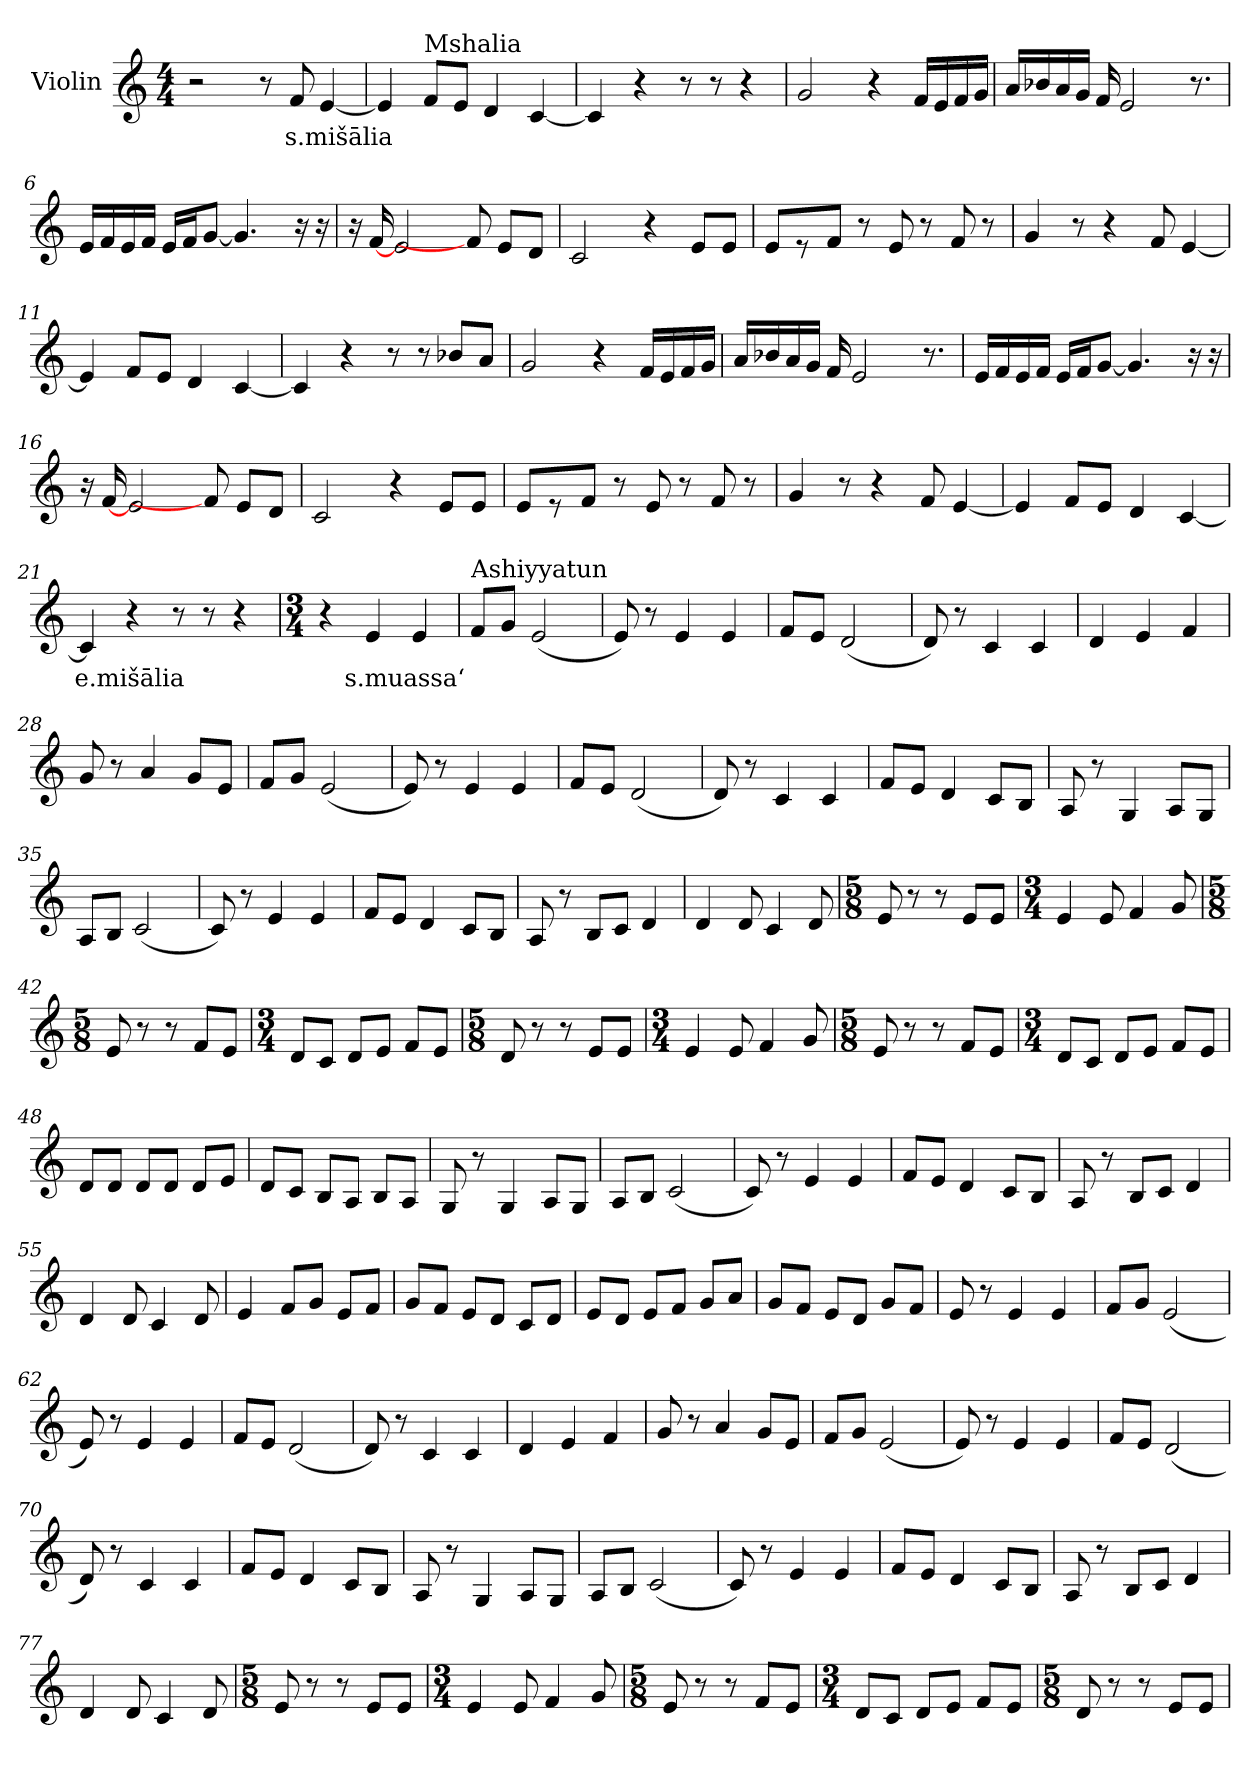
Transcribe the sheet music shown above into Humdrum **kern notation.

**kern	**text
*part1	*part1
*staff1	*staff1
*I"Violin	*
*clefG2	*
*k[]	*
*M4/4	*
*MM85	*
=1	=1
2r	.
8r	.
!	!LO:LY:b
8f/	s.mišālia
[4e/	.
=2	=2
4e/]	.
!LO:TX:a:t=Mshalia	!
8f/L	.
8e/J	.
4d/	.
[4c/	.
=3	=3
4c/]	.
4r	.
8r	.
8r	.
4r	.
=4	=4
2g/	.
4r	.
16f/LL	.
16e/	.
16f/	.
16g/JJ	.
!!LO:LB:g=z
=5	=5
16a/LL	.
16b-X/	.
16a/	.
16g/JJ	.
16f/	.
2e/	.
8.r	.
=6	=6
16e/LL	.
16f/	.
16e/	.
16f/JJ	.
16e/LL	.
16f/J	.
[8g/J	.
4.g/]	.
16r	.
16r	.
=7	=7
16r	.
[16f/	.
2e/	.
8f/]	.
8e/L	.
8d/J	.
=8	=8
2c/	.
4r	.
8e/L	.
8e/J	.
!!LO:LB:g=z
=9	=9
8e/L	.
8r	.
8f/J	.
8r	.
8e/	.
8r	.
8f/	.
8r	.
=10	=10
4g/	.
8r	.
4r	.
8f/	.
[4e/	.
=11	=11
4e/]	.
8f/L	.
8e/J	.
4d/	.
[4c/	.
=12	=12
4c/]	.
4r	.
8r	.
8r	.
8b-X/L	.
8a/J	.
=13	=13
2g/	.
4r	.
16f/LL	.
16e/	.
16f/	.
16g/JJ	.
!!LO:LB:g=z
=14	=14
16a/LL	.
16b-X/	.
16a/	.
16g/JJ	.
16f/	.
2e/	.
8.r	.
=15	=15
16e/LL	.
16f/	.
16e/	.
16f/JJ	.
16e/LL	.
16f/J	.
[8g/J	.
4.g/]	.
16r	.
16r	.
=16	=16
16r	.
[16f/	.
2e/	.
8f/]	.
8e/L	.
8d/J	.
=17	=17
2c/	.
4r	.
8e/L	.
8e/J	.
!!LO:LB:g=z
=18	=18
8e/L	.
8r	.
8f/J	.
8r	.
8e/	.
8r	.
8f/	.
8r	.
=19	=19
4g/	.
8r	.
4r	.
8f/	.
[4e/	.
=20	=20
4e/]	.
8f/L	.
8e/J	.
4d/	.
[4c/	.
=21	=21
!	!LO:LY:b
4c/]	e.mišālia
4r	.
8r	.
8r	.
4r	.
=22	=22
*M3/4	*
*MM80	*
4r	.
!	!LO:LY:b
4e/	s.muassa‘
4e/	.
!!LO:LB:g=z
=23	=23
!LO:TX:a:t=Ashiyyatun	!
8f/L	.
8g/J	.
(<2e/	.
=24	=24
8e/)	.
8r	.
4e/	.
4e/	.
=25	=25
8f/L	.
8e/J	.
(<2d/	.
=26	=26
8d/)	.
8r	.
4c/	.
4c/	.
=27	=27
4d/	.
4e/	.
4f/	.
=28	=28
8g/	.
8r	.
4a/	.
8g/L	.
8e/J	.
=29	=29
8f/L	.
8g/J	.
(<2e/	.
!!LO:LB:g=z
=30	=30
8e/)	.
8r	.
4e/	.
4e/	.
=31	=31
8f/L	.
8e/J	.
(<2d/	.
=32	=32
8d/)	.
8r	.
4c/	.
4c/	.
=33	=33
8f/L	.
8e/J	.
4d/	.
8c/L	.
8B/J	.
=34	=34
8A/	.
8r	.
4G/	.
8A/L	.
8G/J	.
=35	=35
8A/L	.
8B/J	.
(<2c/	.
=36	=36
8c/)	.
8r	.
4e/	.
4e/	.
!!LO:PB:g=z
=37	=37
8f/L	.
8e/J	.
4d/	.
8c/L	.
8B/J	.
=38	=38
8A/	.
8r	.
8B/L	.
8c/J	.
4d/	.
=39	=39
4d/	.
8d/	.
4c/	.
8d/	.
=40	=40
*M5/8	*
8e/	.
8r	.
8r	.
8e/L	.
8e/J	.
=41	=41
*M3/4	*
4e/	.
8e/	.
4f/	.
8g/	.
=42	=42
*M5/8	*
8e/	.
8r	.
8r	.
8f/L	.
8e/J	.
!!LO:PB:g=z
=43	=43
*M3/4	*
8d/L	.
8c/J	.
8d/L	.
8e/J	.
8f/L	.
8e/J	.
=44	=44
*M5/8	*
8d/	.
8r	.
8r	.
8e/L	.
8e/J	.
=45	=45
*M3/4	*
4e/	.
8e/	.
4f/	.
8g/	.
=46	=46
*M5/8	*
8e/	.
8r	.
8r	.
8f/L	.
8e/J	.
=47	=47
*M3/4	*
8d/L	.
8c/J	.
8d/L	.
8e/J	.
8f/L	.
8e/J	.
!!LO:LB:g=z
=48	=48
8d/L	.
8d/J	.
8d/L	.
8d/J	.
8d/L	.
8e/J	.
=49	=49
8d/L	.
8c/J	.
8B/L	.
8A/J	.
8B/L	.
8A/J	.
=50	=50
8G/	.
8r	.
4G/	.
8A/L	.
8G/J	.
=51	=51
8A/L	.
8B/J	.
(<2c/	.
=52	=52
8c/)	.
8r	.
4e/	.
4e/	.
=53	=53
8f/L	.
8e/J	.
4d/	.
8c/L	.
8B/J	.
!!LO:LB:g=z
=54	=54
8A/	.
8r	.
8B/L	.
8c/J	.
4d/	.
=55	=55
4d/	.
8d/	.
4c/	.
8d/	.
=56	=56
4e/	.
8f/L	.
8g/J	.
8e/L	.
8f/J	.
=57	=57
8g/L	.
8f/J	.
8e/L	.
8d/J	.
8c/L	.
8d/J	.
=58	=58
8e/L	.
8d/J	.
8e/L	.
8f/J	.
8g/L	.
8a/J	.
=59	=59
8g/L	.
8f/J	.
8e/L	.
8d/J	.
8g/L	.
8f/J	.
!!LO:LB:g=z
=60	=60
8e/	.
8r	.
4e/	.
4e/	.
=61	=61
8f/L	.
8g/J	.
(<2e/	.
=62	=62
8e/)	.
8r	.
4e/	.
4e/	.
=63	=63
8f/L	.
8e/J	.
(<2d/	.
=64	=64
8d/)	.
8r	.
4c/	.
4c/	.
=65	=65
4d/	.
4e/	.
4f/	.
=66	=66
8g/	.
8r	.
4a/	.
8g/L	.
8e/J	.
!!LO:LB:g=z
=67	=67
8f/L	.
8g/J	.
(<2e/	.
=68	=68
8e/)	.
8r	.
4e/	.
4e/	.
=69	=69
8f/L	.
8e/J	.
(<2d/	.
=70	=70
8d/)	.
8r	.
4c/	.
4c/	.
=71	=71
8f/L	.
8e/J	.
4d/	.
8c/L	.
8B/J	.
=72	=72
8A/	.
8r	.
4G/	.
8A/L	.
8G/J	.
=73	=73
8A/L	.
8B/J	.
(<2c/	.
!!LO:LB:g=z
=74	=74
8c/)	.
8r	.
4e/	.
4e/	.
=75	=75
8f/L	.
8e/J	.
4d/	.
8c/L	.
8B/J	.
=76	=76
8A/	.
8r	.
8B/L	.
8c/J	.
4d/	.
=77	=77
4d/	.
8d/	.
4c/	.
8d/	.
=78	=78
*M5/8	*
8e/	.
8r	.
8r	.
8e/L	.
8e/J	.
=79	=79
*M3/4	*
4e/	.
8e/	.
4f/	.
8g/	.
!!LO:LB:g=z
=80	=80
*M5/8	*
8e/	.
8r	.
8r	.
8f/L	.
8e/J	.
=81	=81
*M3/4	*
8d/L	.
8c/J	.
8d/L	.
8e/J	.
8f/L	.
8e/J	.
=82	=82
*M5/8	*
8d/	.
8r	.
8r	.
8e/L	.
8e/J	.
=	=
*-	*-
